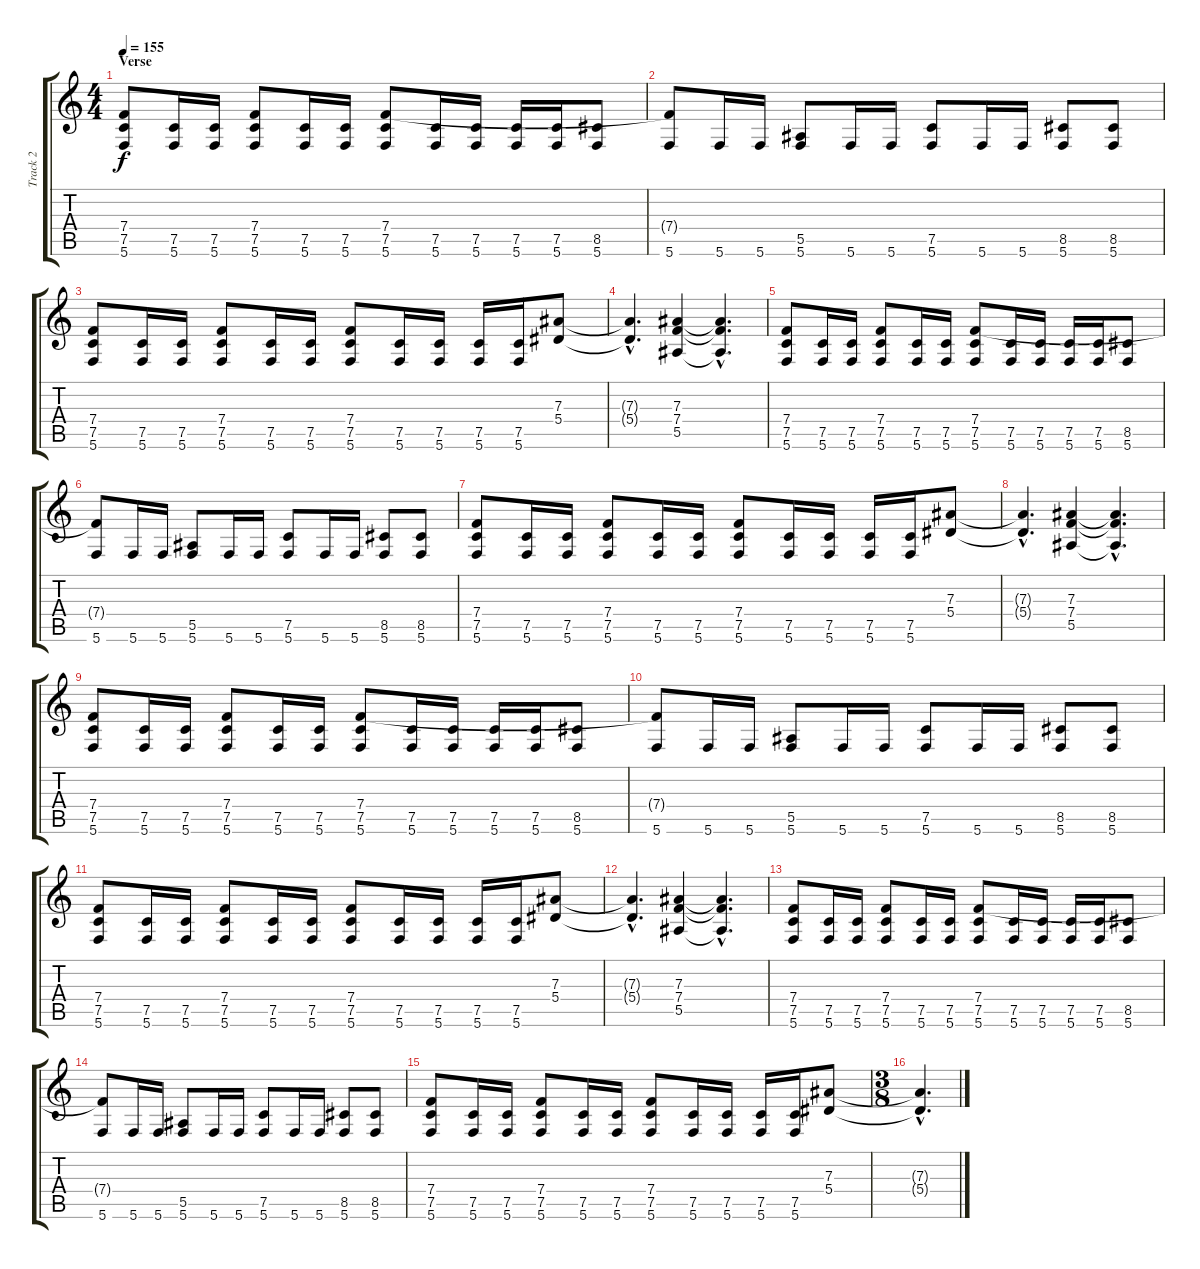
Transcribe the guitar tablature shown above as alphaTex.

\track ("Track 2" "Track 2") {instrument distortionguitar}
\staff {score tabs}
\tuning (C4 G3 Eb3 Bb2 F2 C2) {hide}
\ts (4 4)
\section ("" "Verse")
\tempo 155
\clef g2
\ks c
(7.4 7.5 5.6).8{dy f} (7.5 5.6).16 (7.5 5.6).16 (7.4 7.5 5.6).8 (7.5 5.6).16 (7.5 5.6).16 (7.4 7.5 5.6).8 (7.5 5.6).16 (7.5 5.6).16 (7.5 5.6).16 (7.5 5.6).16 (8.5 5.6).8 |
(7.4{t} 5.6).8 5.6.16 5.6.16 (5.5 5.6).8 5.6.16 5.6.16 (7.5 5.6).8 5.6.16 5.6.16 (8.5 5.6).8 (8.5 5.6).8 |
(7.4 7.5 5.6).8 (7.5 5.6).16 (7.5 5.6).16 (7.4 7.5 5.6).8 (7.5 5.6).16 (7.5 5.6).16 (7.4 7.5 5.6).8 (7.5 5.6).16 (7.5 5.6).16 (7.5 5.6).16 (7.5 5.6).16 (7.3 5.4).8 |
(7.3{hac t} 5.4{hac t}).4{d} (7.3 7.4 5.5).4 (7.3{hac t} 7.4{hac t} 5.5{hac t}).4{d} |
(7.4 7.5 5.6).8 (7.5 5.6).16 (7.5 5.6).16 (7.4 7.5 5.6).8 (7.5 5.6).16 (7.5 5.6).16 (7.4 7.5 5.6).8 (7.5 5.6).16 (7.5 5.6).16 (7.5 5.6).16 (7.5 5.6).16 (8.5 5.6).8 |
(7.4{t} 5.6).8 5.6.16 5.6.16 (5.5 5.6).8 5.6.16 5.6.16 (7.5 5.6).8 5.6.16 5.6.16 (8.5 5.6).8 (8.5 5.6).8 |
(7.4 7.5 5.6).8 (7.5 5.6).16 (7.5 5.6).16 (7.4 7.5 5.6).8 (7.5 5.6).16 (7.5 5.6).16 (7.4 7.5 5.6).8 (7.5 5.6).16 (7.5 5.6).16 (7.5 5.6).16 (7.5 5.6).16 (7.3 5.4).8 |
(7.3{hac t} 5.4{hac t}).4{d} (7.3 7.4 5.5).4 (7.3{hac t} 7.4{hac t} 5.5{hac t}).4{d} |
(7.4 7.5 5.6).8 (7.5 5.6).16 (7.5 5.6).16 (7.4 7.5 5.6).8 (7.5 5.6).16 (7.5 5.6).16 (7.4 7.5 5.6).8 (7.5 5.6).16 (7.5 5.6).16 (7.5 5.6).16 (7.5 5.6).16 (8.5 5.6).8 |
(7.4{t} 5.6).8 5.6.16 5.6.16 (5.5 5.6).8 5.6.16 5.6.16 (7.5 5.6).8 5.6.16 5.6.16 (8.5 5.6).8 (8.5 5.6).8 |
(7.4 7.5 5.6).8 (7.5 5.6).16 (7.5 5.6).16 (7.4 7.5 5.6).8 (7.5 5.6).16 (7.5 5.6).16 (7.4 7.5 5.6).8 (7.5 5.6).16 (7.5 5.6).16 (7.5 5.6).16 (7.5 5.6).16 (7.3 5.4).8 |
(7.3{hac t} 5.4{hac t}).4{d} (7.3 7.4 5.5).4 (7.3{hac t} 7.4{hac t} 5.5{hac t}).4{d} |
(7.4 7.5 5.6).8 (7.5 5.6).16 (7.5 5.6).16 (7.4 7.5 5.6).8 (7.5 5.6).16 (7.5 5.6).16 (7.4 7.5 5.6).8 (7.5 5.6).16 (7.5 5.6).16 (7.5 5.6).16 (7.5 5.6).16 (8.5 5.6).8 |
(7.4{t} 5.6).8 5.6.16 5.6.16 (5.5 5.6).8 5.6.16 5.6.16 (7.5 5.6).8 5.6.16 5.6.16 (8.5 5.6).8 (8.5 5.6).8 |
(7.4 7.5 5.6).8 (7.5 5.6).16 (7.5 5.6).16 (7.4 7.5 5.6).8 (7.5 5.6).16 (7.5 5.6).16 (7.4 7.5 5.6).8 (7.5 5.6).16 (7.5 5.6).16 (7.5 5.6).16 (7.5 5.6).16 (7.3 5.4).8 |
\ts (3 8)
(7.3{hac t} 5.4{t}).4{d}
